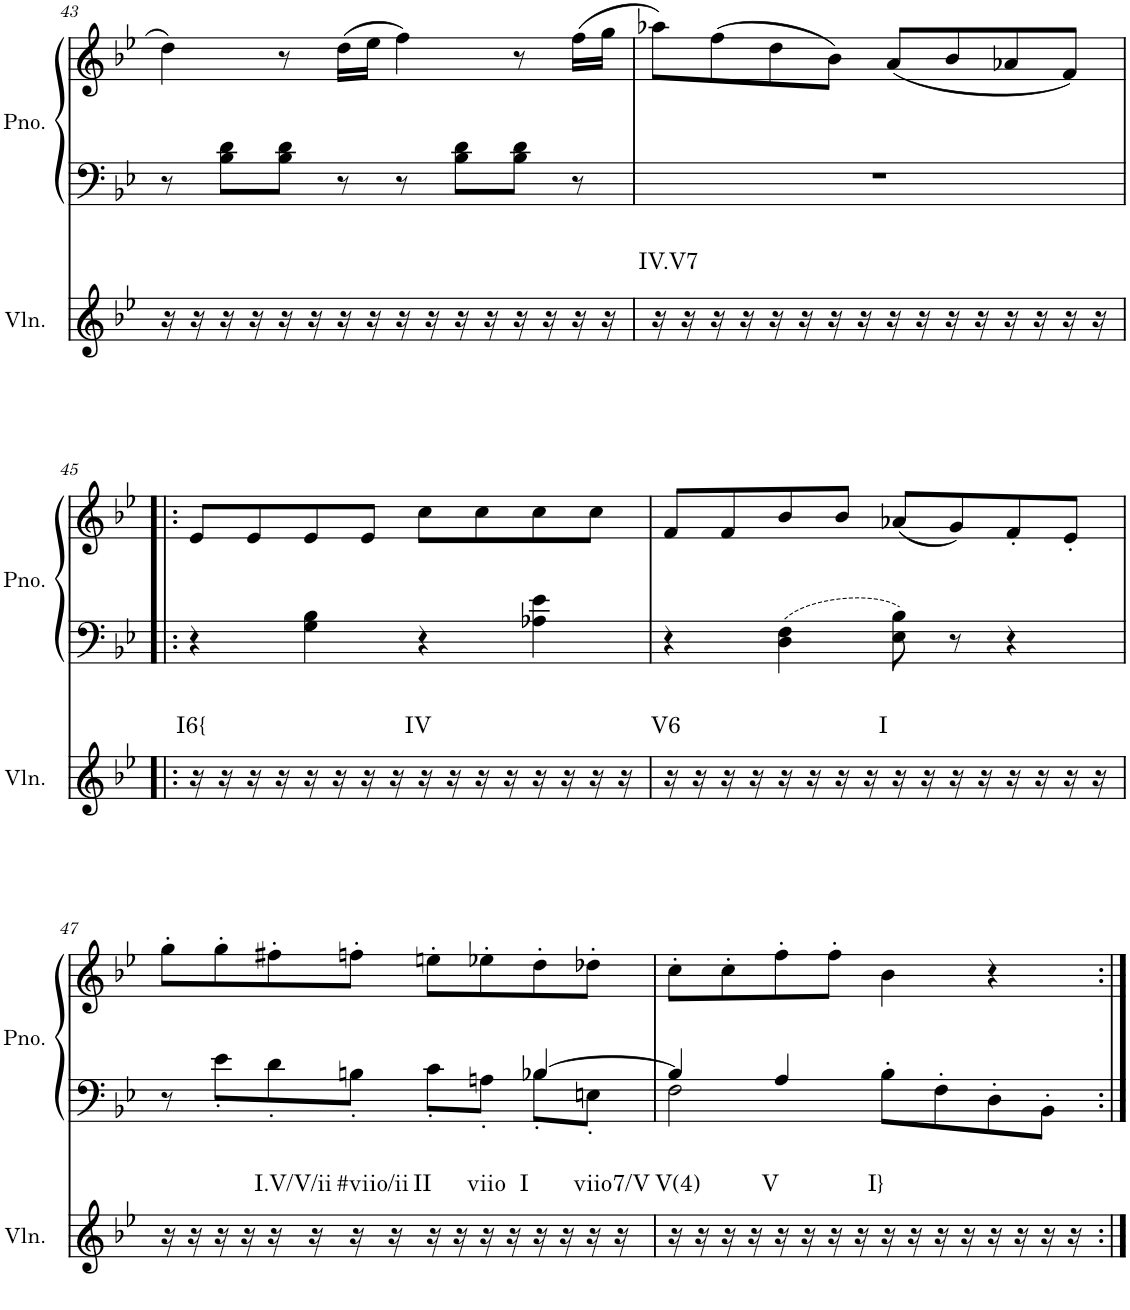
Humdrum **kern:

**kern	**harte	**kern	**kern
*part2	*part2	*part1	*part1
*staff3	*	*staff2	*staff1
*I"Violin	*	*I"Piano, Piano right	*
*I'Vln.	*	*I'Pno.	*
!!LO:PB:g=z
*clefG2	*	*clefG2	*clefG2
*k[b-e-]	*	*k[b-e-]	*k[b-e-]
*M4/4	*	*M4/4	*M4/4
=43	=43	=43	=43
16r	.	8r	4dd\
16r	.	.	.
16r	.	8B-\ 8d\L	.
16r	.	.	.
16r	.	8B-\ 8d\J	8r
16r	.	.	.
16r	.	8r	(16dd\LL
16r	.	.	16ee-\JJ
16r	.	8r	4ff\)
16r	.	.	.
16r	.	8B-\ 8d\L	.
16r	.	.	.
16r	.	8B-\ 8d\J	8r
16r	.	.	.
16r	.	8r	(16ff\LL
16r	.	.	16gg\JJ
=44	=44	=44	=44
!	!LO:H:kt=IV.V7	!	!
16r	N	1r	8aa-X\L)
16r	.	.	.
16r	.	.	(8ff\
16r	.	.	.
16r	.	.	8dd\
16r	.	.	.
16r	.	.	8b-\J)
16r	.	.	.
16r	.	.	(8a/L
16r	.	.	.
16r	.	.	8b-/
16r	.	.	.
16r	.	.	8a-X/
16r	.	.	.
16r	.	.	8f/J)
16r	.	.	.
!!LO:LB:g=z
=45!|:	=45!|:	=45!|:	=45!|:
!	!LO:H:kt=I6{	!	!
16r	N	4r	8e-/L
16r	.	.	.
16r	.	.	8e-/
16r	.	.	.
16r	.	4G\ 4B-\	8e-/
16r	.	.	.
16r	.	.	8e-/J
16r	.	.	.
!	!LO:H:kt=IV	!	!
16r	N	4r	8cc\L
16r	.	.	.
16r	.	.	8cc\
16r	.	.	.
16r	.	4A-X\ 4e-\	8cc\
16r	.	.	.
16r	.	.	8cc\J
16r	.	.	.
=46	=46	=46	=46
!	!LO:H:kt=V6	!	!
16r	N	4r	8f/L
16r	.	.	.
16r	.	.	8f/
16r	.	.	.
16r	.	4D\ 4F\	8b-/
16r	.	.	.
16r	.	.	8b-/J
16r	.	.	.
!	!LO:H:kt=I	!	!
16r	N	8E-\ 8B-\	(8a-X/L
16r	.	.	.
16r	.	8r	8g/)
16r	.	.	.
16r	.	4r	8f'/
16r	.	.	.
16r	.	.	8e-'/J
16r	.	.	.
!!LO:LB:g=z
=47	=47	=47	=47
*	*	*^	*
16r	.	8r	2.ryy	8gg'\L
16r	.	.	.	.
16r	.	8e-'<\L	.	8gg'\
16r	.	.	.	.
!	!LO:H:kt=I.V/V/ii	!	!	!
16r	N	8d'<\	.	8ff#X'\
16r	.	.	.	.
!	!LO:H:kt=#viio/ii	!	!	!
16r	N	8Bn'<\J	.	8ffn'\J
16r	.	.	.	.
!	!LO:H:kt=II	!	!	!
16r	N	8c'<\L	.	8een'\L
16r	.	.	.	.
!	!LO:H:kt=viio	!	!	!
16r	N	8An'<\J	.	8ee-X'\
16r	.	.	.	.
!	!LO:H:kt=I	!	!	!
16r	N	[4B-X/	8B-'\L	8dd'\
16r	.	.	.	.
!	!LO:H:kt=viio7/V	!	!	!
16r	N	.	8En'\J	8dd-X'\J
16r	.	.	.	.
=48	=48	=48	=48	=48
!	!LO:H:kt=V(4)	!	!	!
16r	N	4B-/]	2F\	8cc'\L
16r	.	.	.	.
16r	.	.	.	8cc'\
16r	.	.	.	.
!	!LO:H:kt=V	!	!	!
16r	N	4A/	.	8ff'\
16r	.	.	.	.
16r	.	.	.	8ff'\J
16r	.	.	.	.
!	!LO:H:kt=I}	!	!	!
16r	N	8B-'\L	2ryy	4b-\
16r	.	.	.	.
16r	.	8F'\	.	.
16r	.	.	.	.
16r	.	8D'\	.	4r
16r	.	.	.	.
16r	.	8BB-'\J	.	.
16r	.	.	.	.
*	*	*v	*v	*
=:|!	=:|!	=:|!	=:|!
*-	*-	*-	*-
